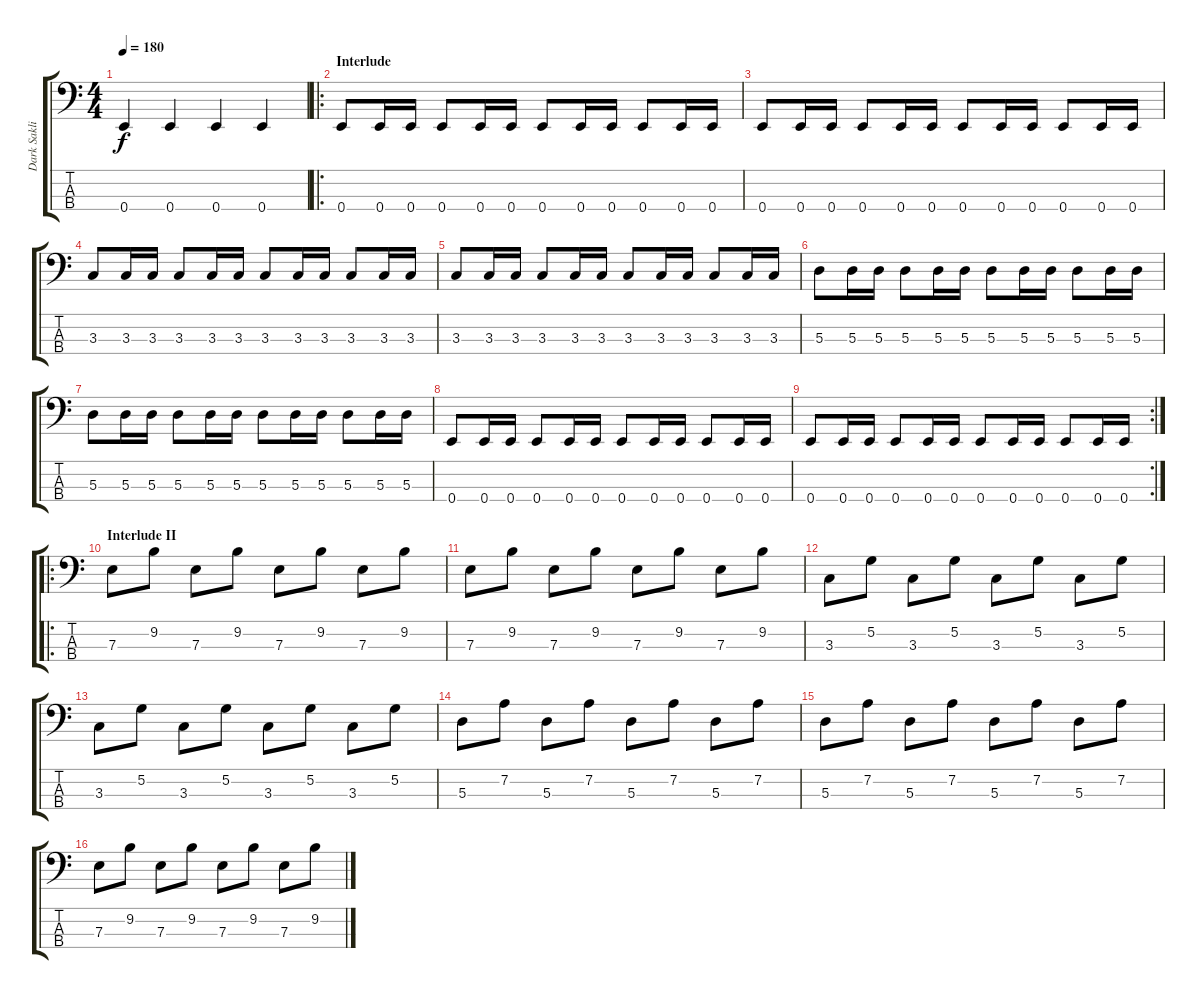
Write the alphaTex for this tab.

\track ("Dark Saklis" "Dark Sakli") {instrument electricbassfinger}
\staff {score tabs}
\tuning (G2 D2 A1 E1) {hide}
\ts (4 4)
\tempo 180
\clef f4
\ks c
0.4.4{dy f} 0.4.4 0.4.4 0.4.4 |
\ro
\section ("" "Interlude")
0.4.8 0.4.16 0.4.16 0.4.8 0.4.16 0.4.16 0.4.8 0.4.16 0.4.16 0.4.8 0.4.16 0.4.16 |
0.4.8 0.4.16 0.4.16 0.4.8 0.4.16 0.4.16 0.4.8 0.4.16 0.4.16 0.4.8 0.4.16 0.4.16 |
3.3.8 3.3.16 3.3.16 3.3.8 3.3.16 3.3.16 3.3.8 3.3.16 3.3.16 3.3.8 3.3.16 3.3.16 |
3.3.8 3.3.16 3.3.16 3.3.8 3.3.16 3.3.16 3.3.8 3.3.16 3.3.16 3.3.8 3.3.16 3.3.16 |
5.3.8 5.3.16 5.3.16 5.3.8 5.3.16 5.3.16 5.3.8 5.3.16 5.3.16 5.3.8 5.3.16 5.3.16 |
5.3.8 5.3.16 5.3.16 5.3.8 5.3.16 5.3.16 5.3.8 5.3.16 5.3.16 5.3.8 5.3.16 5.3.16 |
0.4.8 0.4.16 0.4.16 0.4.8 0.4.16 0.4.16 0.4.8 0.4.16 0.4.16 0.4.8 0.4.16 0.4.16 |
\rc 2
0.4.8 0.4.16 0.4.16 0.4.8 0.4.16 0.4.16 0.4.8 0.4.16 0.4.16 0.4.8 0.4.16 0.4.16 |
\ro
\section ("" "Interlude II")
7.3.8 9.2.8 7.3.8 9.2.8 7.3.8 9.2.8 7.3.8 9.2.8 |
7.3.8 9.2.8 7.3.8 9.2.8 7.3.8 9.2.8 7.3.8 9.2.8 |
3.3.8 5.2.8 3.3.8 5.2.8 3.3.8 5.2.8 3.3.8 5.2.8 |
3.3.8 5.2.8 3.3.8 5.2.8 3.3.8 5.2.8 3.3.8 5.2.8 |
5.3.8 7.2.8 5.3.8 7.2.8 5.3.8 7.2.8 5.3.8 7.2.8 |
5.3.8 7.2.8 5.3.8 7.2.8 5.3.8 7.2.8 5.3.8 7.2.8 |
7.3.8 9.2.8 7.3.8 9.2.8 7.3.8 9.2.8 7.3.8 9.2.8
